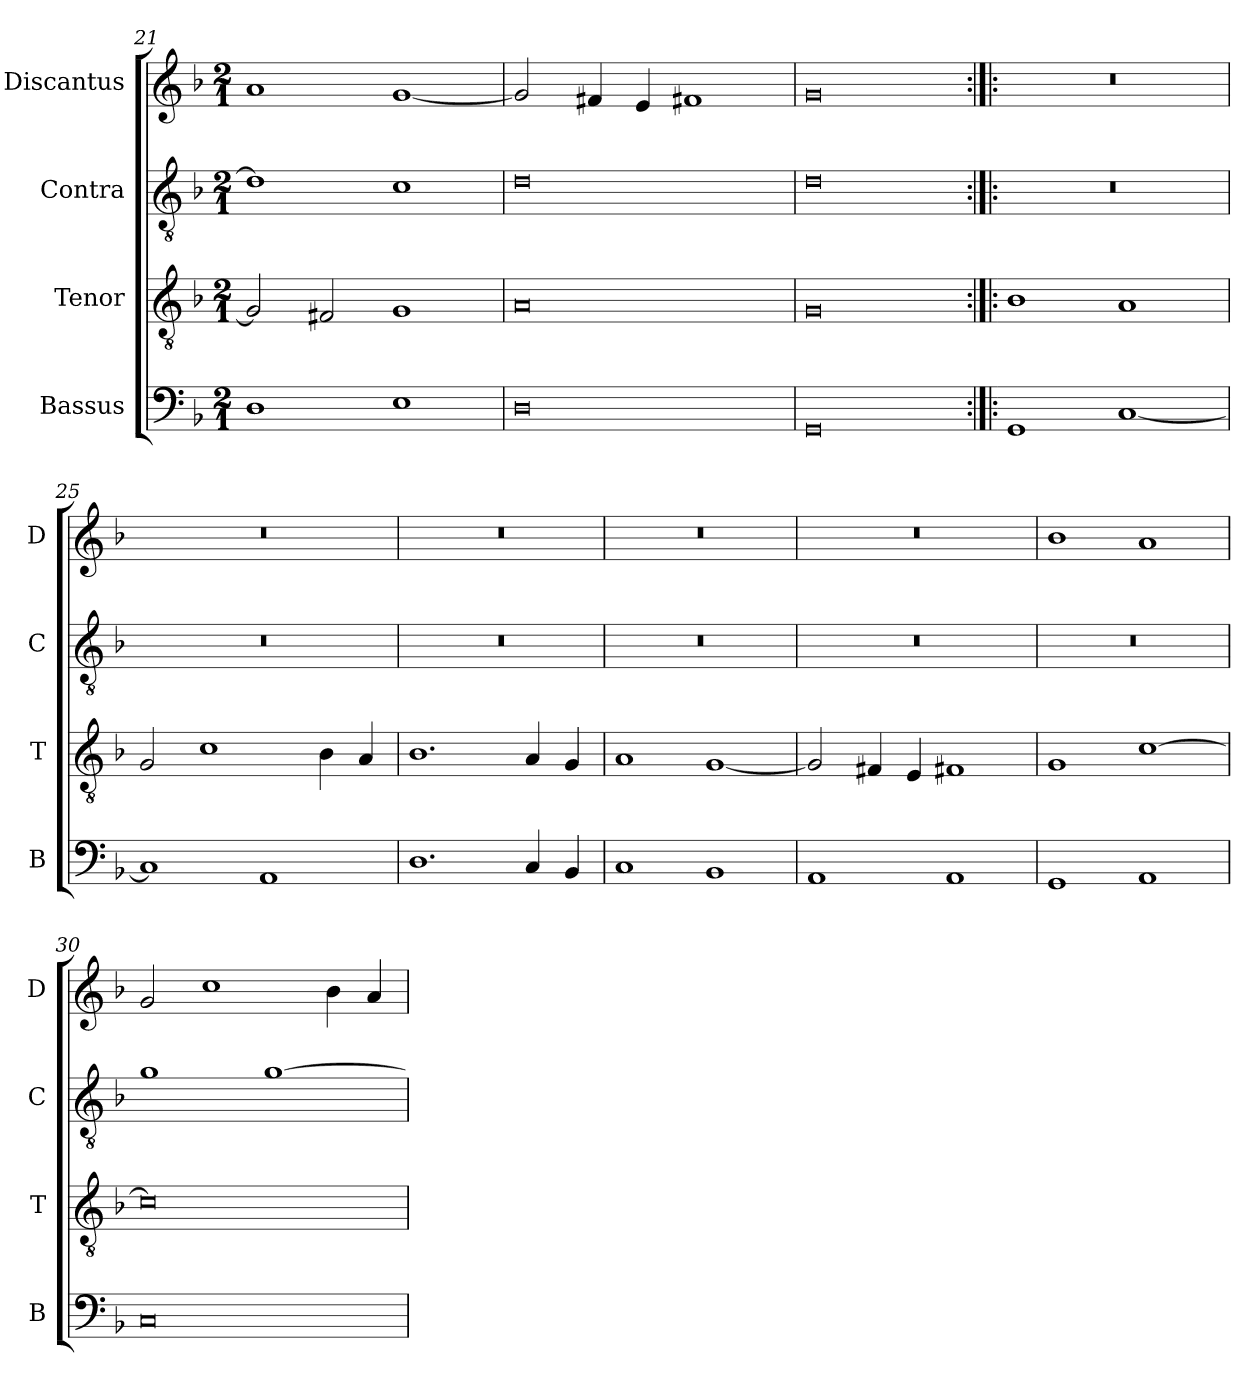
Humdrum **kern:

**kern	**kern	**kern	**kern
*part4	*part3	*part2	*part1
*staff4	*staff3	*staff2	*staff1
*I"Bassus	*I"Tenor	*I"Contra	*I"Discantus
*I'B	*I'T	*I'C	*I'D
*clefF4	*clefGv2	*clefGv2	*clefG2
*k[b-]	*k[b-]	*k[b-]	*k[b-]
*M2/1	*M2/1	*M2/1	*M2/1
=21	=21	=21	=21
1D	2G/]	1d]	1a
.	2F#X/	.	.
1E	1G	1c	[1g
=22	=22	=22	=22
0D	0A	0d	2g/]
.	.	.	4f#X/
.	.	.	4e/
.	.	.	1f#X
=23	=23	=23	=23
0GG	0G	0d	0g
=24:|!|:	=24:|!|:	=24:|!|:	=24:|!|:
1GG	1B-	0r	0r
[1C	1A	.	.
=25	=25	=25	=25
1C]	2G/	0r	0r
.	1c	.	.
1AA	.	.	.
.	4B-\	.	.
.	4A/	.	.
=26	=26	=26	=26
1.D	1.B-	0r	0r
4C/	4A/	.	.
4BB-/	4G/	.	.
=27	=27	=27	=27
1C	1A	0r	0r
1BB-	[1G	.	.
=28	=28	=28	=28
1AA	2G/]	0r	0r
.	4F#X/	.	.
.	4E/	.	.
1AA	1F#X	.	.
=29	=29	=29	=29
1GG	1G	0r	1b-
1AA	[1c	.	1a
=30	=30	=30	=30
0C	0c]	1g	2g/
.	.	.	1cc
.	.	[1g	.
.	.	.	4b-\
.	.	.	4a/
=	=	=	=
*-	*-	*-	*-
